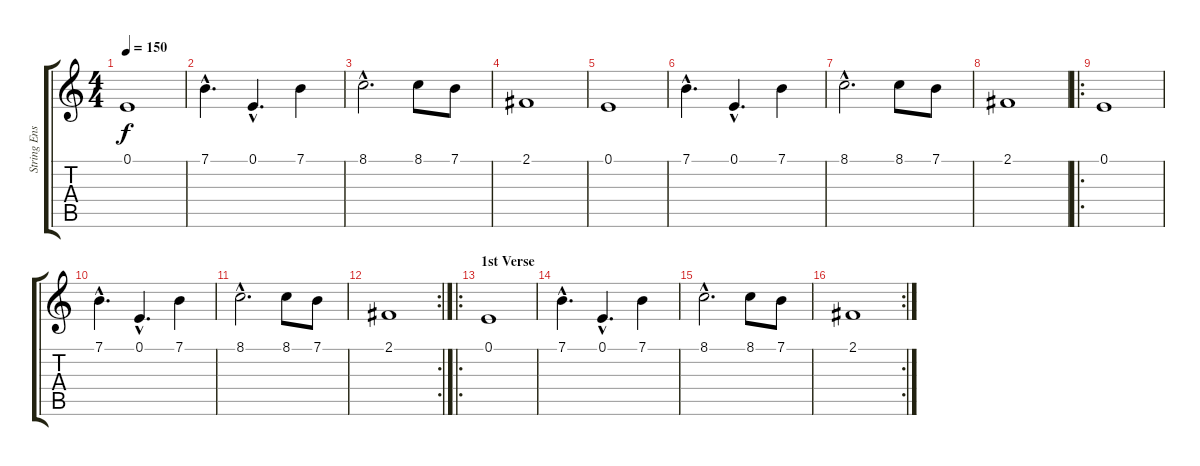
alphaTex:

\track ("String Ensemble III" "String Ens") {instrument stringensemble1}
\staff {score tabs}
\tuning (E4 B3 G3 D3 A2 E2) {hide}
\ts (4 4)
\tempo 150
\clef g2
\ks c
0.1.1{dy f volume 10} |
7.1{hac}.4{d} 0.1{hac}.4{d} 7.1.4 |
8.1{hac}.2{d} 8.1.8 7.1.8 |
2.1.1 |
0.1.1{volume 10} |
7.1{hac}.4{d} 0.1{hac}.4{d} 7.1.4 |
8.1{hac}.2{d} 8.1.8 7.1.8 |
2.1.1 |
\ro
0.1.1{volume 10} |
7.1{hac}.4{d} 0.1{hac}.4{d} 7.1.4 |
8.1{hac}.2{d} 8.1.8 7.1.8 |
\rc 2
2.1.1 |
\ro
\section ("" "1st Verse")
0.1.1{volume 10} |
7.1{hac}.4{d} 0.1{hac}.4{d} 7.1.4 |
8.1{hac}.2{d} 8.1.8 7.1.8 |
\rc 2
2.1.1
